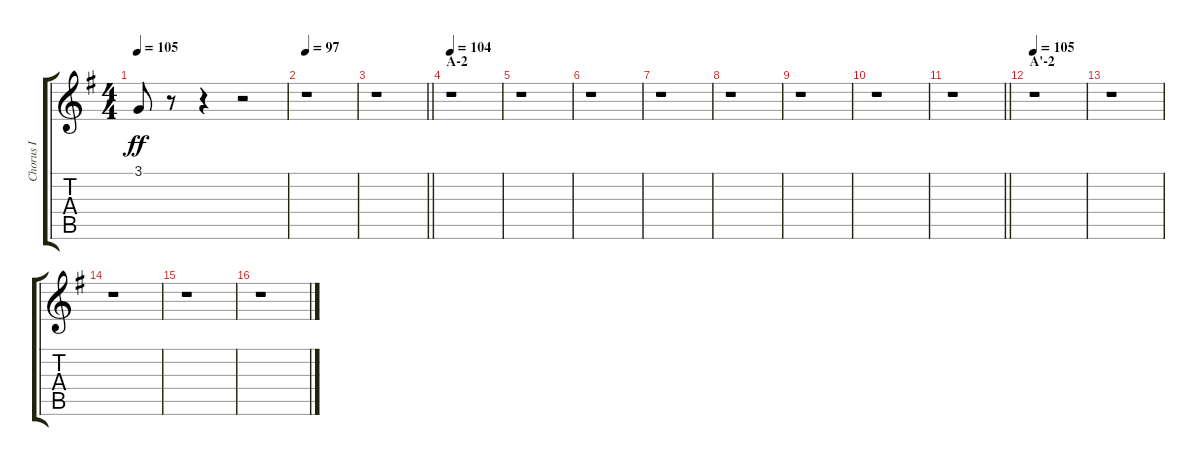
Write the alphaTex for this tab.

\track ("Chorus I" "Chorus I") {instrument voiceoohs}
\staff {score tabs}
\tuning (E4 B3 G3 D3 A2 E2) {hide}
\ts (4 4)
\tempo 105
\clef g2
\ks g
3.1.8{dy ff} r.8 r.4 r.2 |
\tempo 97
r.1 |
\barLineRight lightlight
r.1 |
\section ("" "A-2")
\tempo 104
r.1 |
r.1 |
r.1 |
r.1 |
r.1 |
r.1 |
r.1 |
\barLineRight lightlight
r.1 |
\section ("" "A'-2")
\tempo 105
r.1 |
r.1 |
r.1 |
r.1 |
r.1
